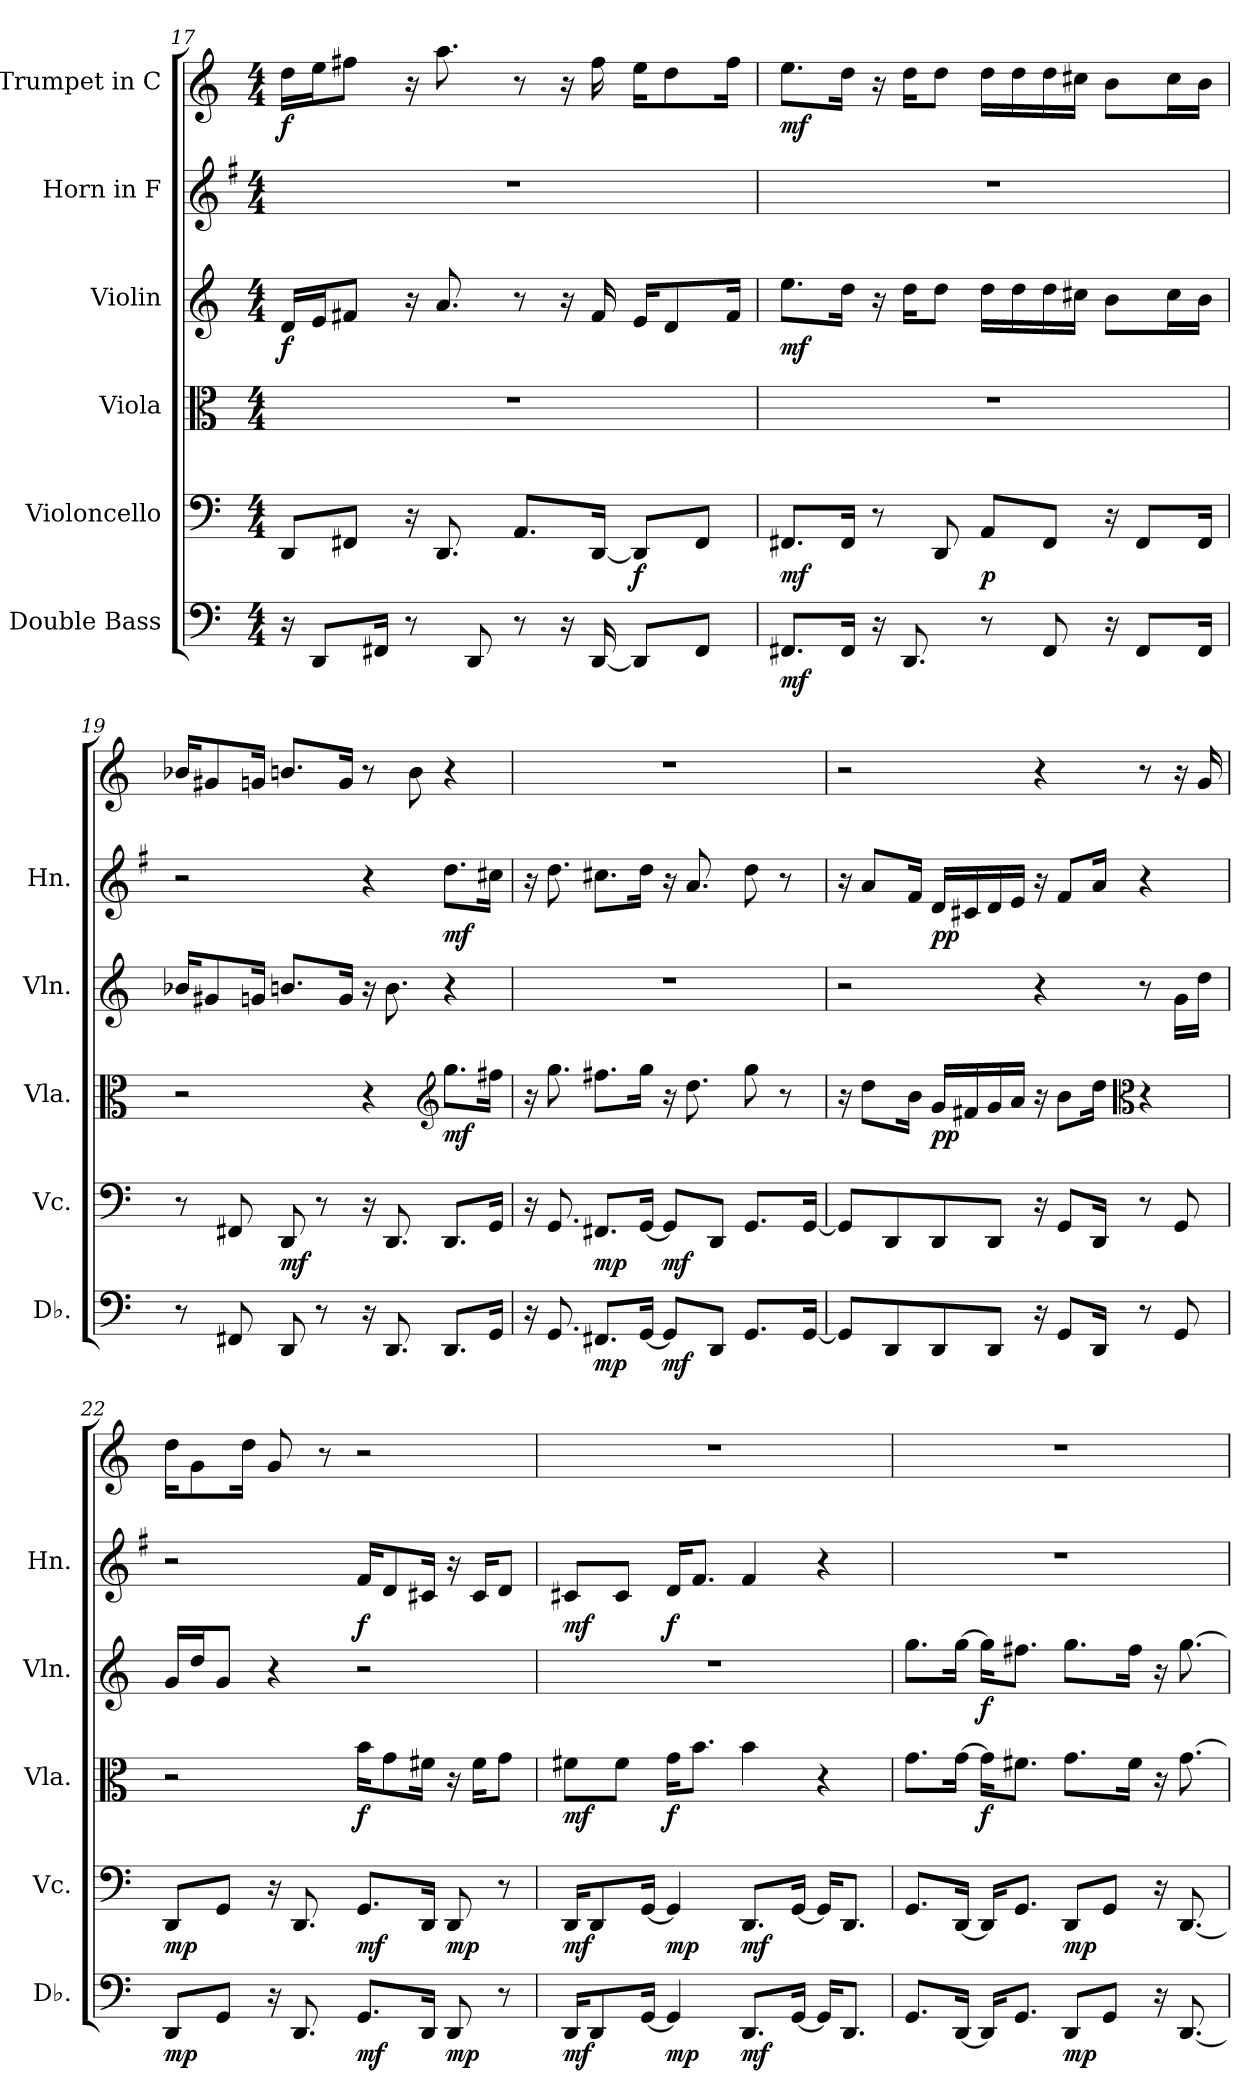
**kern	**dynam	**kern	**dynam	**kern	**dynam	**kern	**dynam	**kern	**dynam	**kern	**dynam
*part6	*part6	*part5	*part5	*part4	*part4	*part3	*part3	*part2	*part2	*part1	*part1
*staff6	*staff6	*staff5	*staff5	*staff4	*staff4	*staff3	*staff3	*staff2	*staff2	*staff1	*staff1
*I"Double Bass	*	*I"Violoncello	*	*I"Viola	*	*I"Violin	*	*I"Horn in F	*	*I"Trumpet in C	*
*I'Db.	*	*I'Vc.	*	*I'Vla.	*	*I'Vln.	*	*I'Hn.	*	*	*
*clefF4	*	*clefF4	*	*clefC3	*	*clefG2	*	*clefG2	*	*clefG2	*
*ITrd7c12	*	*	*	*	*	*	*	*ITrd4c7	*	*	*
*k[]	*	*k[]	*	*k[]	*	*k[]	*	*k[]	*	*k[]	*
*C:	*	*C:	*	*C:	*	*C:	*	*C:	*	*C:	*
*M4/4	*	*M4/4	*	*M4/4	*	*M4/4	*	*M4/4	*	*M4/4	*
=17	=17	=17	=17	=17	=17	=17	=17	=17	=17	=17	=17
16r	.	8DDi/L	.	1r	.	16di/LL	f	1r	.	16ddi\LL	f
8DDDi/L	.	.	.	.	.	16ei/J	.	.	.	16eei\J	.
.	.	8FF#Xi/J	.	.	.	8f#Xi/J	.	.	.	8ff#Xi\J	.
16FFF#Xi/Jk	.	.	.	.	.	.	.	.	.	.	.
8r	.	16r	.	.	.	16r	.	.	.	16r	.
.	.	8.DDi/	.	.	.	8.ai/	.	.	.	8.aai\	.
8DDDi/	.	.	.	.	.	.	.	.	.	.	.
8r	.	8.AAi/L	.	.	.	8r	.	.	.	8r	.
16r	.	.	.	.	.	16r	.	.	.	16r	.
[16DDDi/	.	[16DDi/Jk	.	.	.	16f#i/	.	.	.	16ff#i\	.
8DDDi/L]	.	8DDi/L]	f	.	.	16ei/KL	.	.	.	16eei\KL	.
.	.	.	.	.	.	8di/	.	.	.	8ddi\	.
8FFF#i/J	.	8FF#i/J	.	.	.	.	.	.	.	.	.
.	.	.	.	.	.	16f#i/Jk	.	.	.	16ff#i\Jk	.
=18	=18	=18	=18	=18	=18	=18	=18	=18	=18	=18	=18
8.FFF#Xi/L	mf	8.FF#Xi/L	mf	1r	.	8.eei\L	mf	1r	.	8.eei\L	mf
16FFF#i/Jk	.	16FF#i/Jk	.	.	.	16ddi\Jk	.	.	.	16ddi\Jk	.
16r	.	8r	.	.	.	16r	.	.	.	16r	.
8.DDDi/	.	.	.	.	.	16ddi\KL	.	.	.	16ddi\KL	.
.	.	8DDi/	.	.	.	8ddi\J	.	.	.	8ddi\J	.
8r	.	8AAi/L	p	.	.	16ddi\LL	.	.	.	16ddi\LL	.
.	.	.	.	.	.	16ddi\	.	.	.	16ddi\	.
8FFF#i/	.	8FF#i/J	.	.	.	16ddi\	.	.	.	16ddi\	.
.	.	.	.	.	.	16cc#Xi\JJ	.	.	.	16cc#Xi\JJ	.
16r	.	16r	.	.	.	8bi\L	.	.	.	8bi\L	.
8FFF#i/L	.	8FF#i/L	.	.	.	.	.	.	.	.	.
.	.	.	.	.	.	16cc#i\L	.	.	.	16cc#i\L	.
16FFF#i/Jk	.	16FF#i/Jk	.	.	.	16bi\JJ	.	.	.	16bi\JJ	.
!!LO:PB:g=z
=19	=19	=19	=19	=19	=19	=19	=19	=19	=19	=19	=19
8r	.	8r	.	2r	.	16b-Xi/KL	.	2r	.	16b-Xi/KL	.
.	.	.	.	.	.	8g#Xi/	.	.	.	8g#Xi/	.
8FFF#Xi/	.	8FF#Xi/	.	.	.	.	.	.	.	.	.
.	.	.	.	.	.	16gni/Jk	.	.	.	16gni/Jk	.
8DDDi/	.	8DDi/	mf	.	.	8.bni/L	.	.	.	8.bni/L	.
8r	.	8r	.	.	.	.	.	.	.	.	.
.	.	.	.	.	.	16gi/Jk	.	.	.	16gi/Jk	.
16r	.	16r	.	4r	.	16r	.	4r	.	8r	.
8.DDDi/	.	8.DDi/	.	.	.	8.bi\	.	.	.	.	.
.	.	.	.	.	.	.	.	.	.	8bi\	.
*	*	*	*	*clefG2	*	*	*	*	*	*	*
8.DDDi/L	.	8.DDi/L	.	8.ggi\L	mf	4r	.	8.gi\L	mf	4r	.
16GGGi/Jk	.	16GGi/Jk	.	16ff#Xi\Jk	.	.	.	16f#Xi\Jk	.	.	.
=20	=20	=20	=20	=20	=20	=20	=20	=20	=20	=20	=20
16r	.	16r	.	16r	.	1r	.	16r	.	1r	.
8.GGGi/	.	8.GGi/	.	8.ggi\	.	.	.	8.gi\	.	.	.
8.FFF#Xi/L	mp	8.FF#Xi/L	mp	8.ff#Xi\L	.	.	.	8.f#Xi\L	.	.	.
[16GGGi/Jk	.	[16GGi/Jk	.	16ggi\Jk	.	.	.	16gi\Jk	.	.	.
8GGGi/L]	mf	8GGi/L]	mf	16r	.	.	.	16r	.	.	.
.	.	.	.	8.ddi\	.	.	.	8.di/	.	.	.
8DDDi/J	.	8DDi/J	.	.	.	.	.	.	.	.	.
8.GGGi/L	.	8.GGi/L	.	8ggi\	.	.	.	8gi\	.	.	.
.	.	.	.	8r	.	.	.	8r	.	.	.
[16GGGi/Jk	.	[16GGi/Jk	.	.	.	.	.	.	.	.	.
=21	=21	=21	=21	=21	=21	=21	=21	=21	=21	=21	=21
8GGGi/L]	.	8GGi/L]	.	16r	.	2r	.	16r	.	2r	.
.	.	.	.	8ddi\L	.	.	.	8di/L	.	.	.
8DDDi/	.	8DDi/	.	.	.	.	.	.	.	.	.
.	.	.	.	16bi\Jk	.	.	.	16Bi/Jk	.	.	.
8DDDi/	.	8DDi/	.	16gi/LL	pp	.	.	16Gi/LL	pp	.	.
.	.	.	.	16f#Xi/	.	.	.	16F#Xi/	.	.	.
8DDDi/J	.	8DDi/J	.	16gi/	.	.	.	16Gi/	.	.	.
.	.	.	.	16ai/JJ	.	.	.	16Ai/JJ	.	.	.
16r	.	16r	.	16r	.	4r	.	16r	.	4r	.
8GGGi/L	.	8GGi/L	.	8bi\L	.	.	.	8Bi/L	.	.	.
16DDDi/Jk	.	16DDi/Jk	.	16ddi\Jk	.	.	.	16di/Jk	.	.	.
*	*	*	*	*clefC3	*	*	*	*	*	*	*
8r	.	8r	.	4r	.	8r	.	4r	.	8r	.
8GGGi/	.	8GGi/	.	.	.	16gi\LL	.	.	.	16r	.
.	.	.	.	.	.	16ddi\JJ	.	.	.	16gi/	.
!!LO:LB:g=z
=22	=22	=22	=22	=22	=22	=22	=22	=22	=22	=22	=22
8DDDi/L	mp	8DDi/L	mp	2r	.	16gi/LL	.	2r	.	16ddi\KL	.
.	.	.	.	.	.	16ddi/J	.	.	.	8gi\	.
8GGGi/J	.	8GGi/J	.	.	.	8gi/J	.	.	.	.	.
.	.	.	.	.	.	.	.	.	.	16ddi\Jk	.
16r	.	16r	.	.	.	4r	.	.	.	8gi/	.
8.DDDi/	.	8.DDi/	.	.	.	.	.	.	.	.	.
.	.	.	.	.	.	.	.	.	.	8r	.
8.GGGi/L	mf	8.GGi/L	mf	16bi\KL	f	2r	.	16Bi/KL	f	2r	.
.	.	.	.	8gi\	.	.	.	8Gi/	.	.	.
16DDDi/Jk	.	16DDi/Jk	.	16f#Xi\Jk	.	.	.	16F#Xi/Jk	.	.	.
8DDDi/	mp	8DDi/	mp	16r	.	.	.	16r	.	.	.
.	.	.	.	16f#i\KL	.	.	.	16F#i/KL	.	.	.
8r	.	8r	.	8gi\J	.	.	.	8Gi/J	.	.	.
=23	=23	=23	=23	=23	=23	=23	=23	=23	=23	=23	=23
16DDDi/KL	mf	16DDi/KL	mf	8f#Xi\L	mf	1r	.	8F#Xi/L	mf	1r	.
8DDDi/	.	8DDi/	.	.	.	.	.	.	.	.	.
.	.	.	.	8f#i\J	.	.	.	8F#i/J	.	.	.
[16GGGi/Jk	.	[16GGi/Jk	.	.	.	.	.	.	.	.	.
4GGGi/]	mp	4GGi/]	mp	16gi\KL	f	.	.	16Gi/KL	f	.	.
.	.	.	.	8.bi\J	.	.	.	8.Bi/J	.	.	.
8.DDDi/L	mf	8.DDi/L	mf	4bi\	.	.	.	4Bi/	.	.	.
[16GGGi/Jk	.	[16GGi/Jk	.	.	.	.	.	.	.	.	.
16GGGi/KL]	.	16GGi/KL]	.	4r	.	.	.	4r	.	.	.
8.DDDi/J	.	8.DDi/J	.	.	.	.	.	.	.	.	.
=24	=24	=24	=24	=24	=24	=24	=24	=24	=24	=24	=24
8.GGGi/L	.	8.GGi/L	.	8.gi\L	.	8.ggi\L	.	1r	.	1r	.
[16DDDi/Jk	.	[16DDi/Jk	.	[16gi\Jk	.	[16ggi\Jk	.	.	.	.	.
16DDDi/KL]	.	16DDi/KL]	.	16gi\KL]	f	16ggi\KL]	f	.	.	.	.
8.GGGi/J	.	8.GGi/J	.	8.f#Xi\J	.	8.ff#Xi\J	.	.	.	.	.
8DDDi/L	mp	8DDi/L	mp	8.gi\L	.	8.ggi\L	.	.	.	.	.
8GGGi/J	.	8GGi/J	.	.	.	.	.	.	.	.	.
.	.	.	.	16f#i\Jk	.	16ff#i\Jk	.	.	.	.	.
16r	.	16r	.	16r	.	16r	.	.	.	.	.
[8.DDDi/	.	[8.DDi/	.	[8.gi\	.	[8.ggi\	.	.	.	.	.
=	=	=	=	=	=	=	=	=	=	=	=
*-	*-	*-	*-	*-	*-	*-	*-	*-	*-	*-	*-
